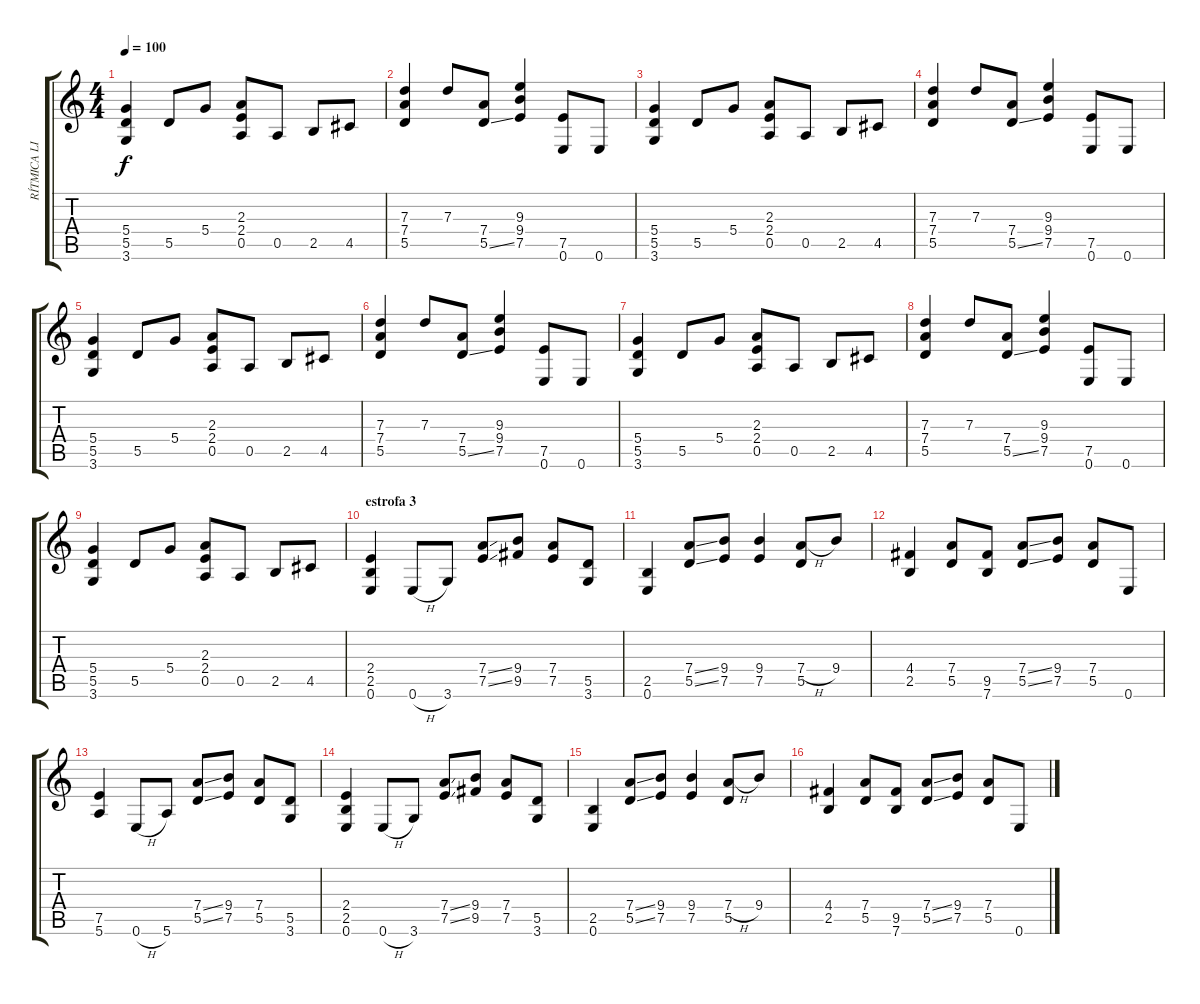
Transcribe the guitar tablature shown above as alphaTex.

\track ("RÍTMICA LIMPIA" "RÍTMICA LI") {instrument electricguitarclean}
\staff {score tabs}
\tuning (E4 B3 G3 D3 A2 E2) {hide}
\ts (4 4)
\tempo 100
\clef g2
\ks c
(5.4 5.5 3.6).4{dy f} 5.5.8 5.4.8 (2.3 2.4 0.5).8 0.5.8 2.5.8 4.5.8 |
(7.3 7.4 5.5).4 7.3.8 (7.4 5.5{ss}).8 (9.3 9.4 7.5).4 (7.5 0.6).8 0.6.8 |
(5.4 5.5 3.6).4 5.5.8 5.4.8 (2.3 2.4 0.5).8 0.5.8 2.5.8 4.5.8 |
(7.3 7.4 5.5).4 7.3.8 (7.4 5.5{ss}).8 (9.3 9.4 7.5).4 (7.5 0.6).8 0.6.8 |
(5.4 5.5 3.6).4 5.5.8 5.4.8 (2.3 2.4 0.5).8 0.5.8 2.5.8 4.5.8 |
(7.3 7.4 5.5).4 7.3.8 (7.4 5.5{ss}).8 (9.3 9.4 7.5).4 (7.5 0.6).8 0.6.8 |
(5.4 5.5 3.6).4 5.5.8 5.4.8 (2.3 2.4 0.5).8 0.5.8 2.5.8 4.5.8 |
(7.3 7.4 5.5).4 7.3.8 (7.4 5.5{ss}).8 (9.3 9.4 7.5).4 (7.5 0.6).8 0.6.8 |
(5.4 5.5 3.6).4 5.5.8 5.4.8 (2.3 2.4 0.5).8 0.5.8 2.5.8 4.5.8 |
\section ("" "estrofa 3")
(2.4 2.5 0.6).4 0.6{h}.8 3.6.8 (7.4{ss} 7.5{ss}).8 (9.4 9.5).8 (7.4 7.5).8 (5.5 3.6).8 |
(2.5 0.6).4 (7.4{ss} 5.5{ss}).8 (9.4 7.5).8 (9.4 7.5).4 (7.4{h} 5.5).8 9.4.8 |
(4.4 2.5).4 (7.4 5.5).8 (9.5 7.6).8 (7.4{ss} 5.5{ss}).8 (9.4 7.5).8 (7.4 5.5).8 0.6.8 |
(7.5 5.6).4 0.6{h}.8 5.6.8 (7.4{ss} 5.5{ss}).8 (9.4 7.5).8 (7.4 5.5).8 (5.5 3.6).8 |
(2.4 2.5 0.6).4 0.6{h}.8 3.6.8 (7.4{ss} 7.5{ss}).8 (9.4 9.5).8 (7.4 7.5).8 (5.5 3.6).8 |
(2.5 0.6).4 (7.4{ss} 5.5{ss}).8 (9.4 7.5).8 (9.4 7.5).4 (7.4{h} 5.5).8 9.4.8 |
(4.4 2.5).4 (7.4 5.5).8 (9.5 7.6).8 (7.4{ss} 5.5{ss}).8 (9.4 7.5).8 (7.4 5.5).8 0.6.8
